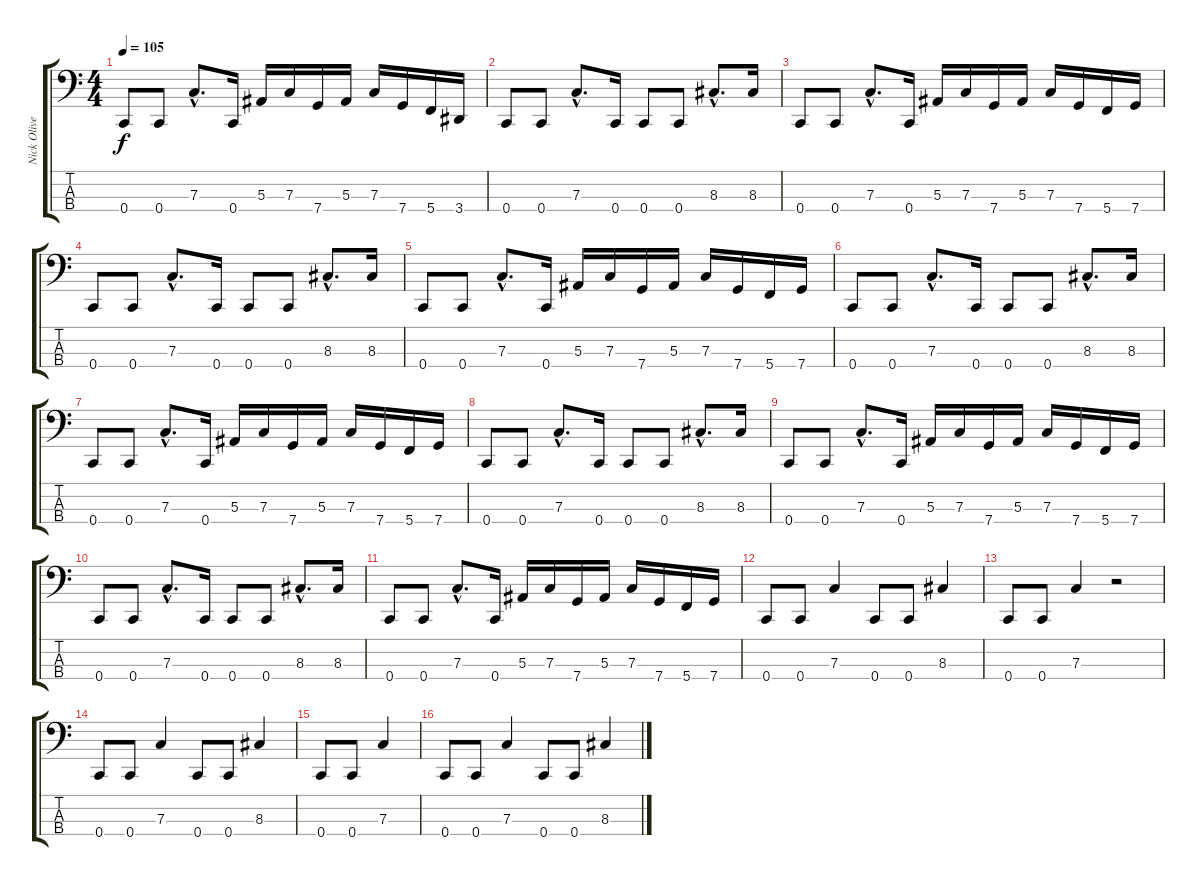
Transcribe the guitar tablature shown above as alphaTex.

\track ("Nick Oliveri" "Nick Olive") {instrument electricbasspick}
\staff {score tabs}
\tuning (Eb2 Bb1 F1 C1) {hide}
\ts (4 4)
\tempo 105
\clef f4
\ks c
0.4.8{dy f} 0.4.8 7.3{hac}.8{d} 0.4.16 5.3.16 7.3.16 7.4.16 5.3.16 7.3.16 7.4.16 5.4.16 3.4.16 |
0.4.8 0.4.8 7.3{hac}.8{d} 0.4.16 0.4.8 0.4.8 8.3{hac}.8{d} 8.3.16 |
0.4.8 0.4.8 7.3{hac}.8{d} 0.4.16 5.3.16 7.3.16 7.4.16 5.3.16 7.3.16 7.4.16 5.4.16 7.4.16 |
0.4.8 0.4.8 7.3{hac}.8{d} 0.4.16 0.4.8 0.4.8 8.3{hac}.8{d} 8.3.16 |
0.4.8 0.4.8 7.3{hac}.8{d} 0.4.16 5.3.16 7.3.16 7.4.16 5.3.16 7.3.16 7.4.16 5.4.16 7.4.16 |
0.4.8 0.4.8 7.3{hac}.8{d} 0.4.16 0.4.8 0.4.8 8.3{hac}.8{d} 8.3.16 |
0.4.8 0.4.8 7.3{hac}.8{d} 0.4.16 5.3.16 7.3.16 7.4.16 5.3.16 7.3.16 7.4.16 5.4.16 7.4.16 |
0.4.8 0.4.8 7.3{hac}.8{d} 0.4.16 0.4.8 0.4.8 8.3{hac}.8{d} 8.3.16 |
0.4.8 0.4.8 7.3{hac}.8{d} 0.4.16 5.3.16 7.3.16 7.4.16 5.3.16 7.3.16 7.4.16 5.4.16 7.4.16 |
0.4.8 0.4.8 7.3{hac}.8{d} 0.4.16 0.4.8 0.4.8 8.3{hac}.8{d} 8.3.16 |
0.4.8 0.4.8 7.3{hac}.8{d} 0.4.16 5.3.16 7.3.16 7.4.16 5.3.16 7.3.16 7.4.16 5.4.16 7.4.16 |
0.4.8 0.4.8 7.3.4 0.4.8 0.4.8 8.3.4 |
0.4.8 0.4.8 7.3.4 r.2 |
0.4.8 0.4.8 7.3.4 0.4.8 0.4.8 8.3.4 |
0.4.8 0.4.8 7.3.4 |
0.4.8 0.4.8 7.3.4 0.4.8 0.4.8 8.3.4
